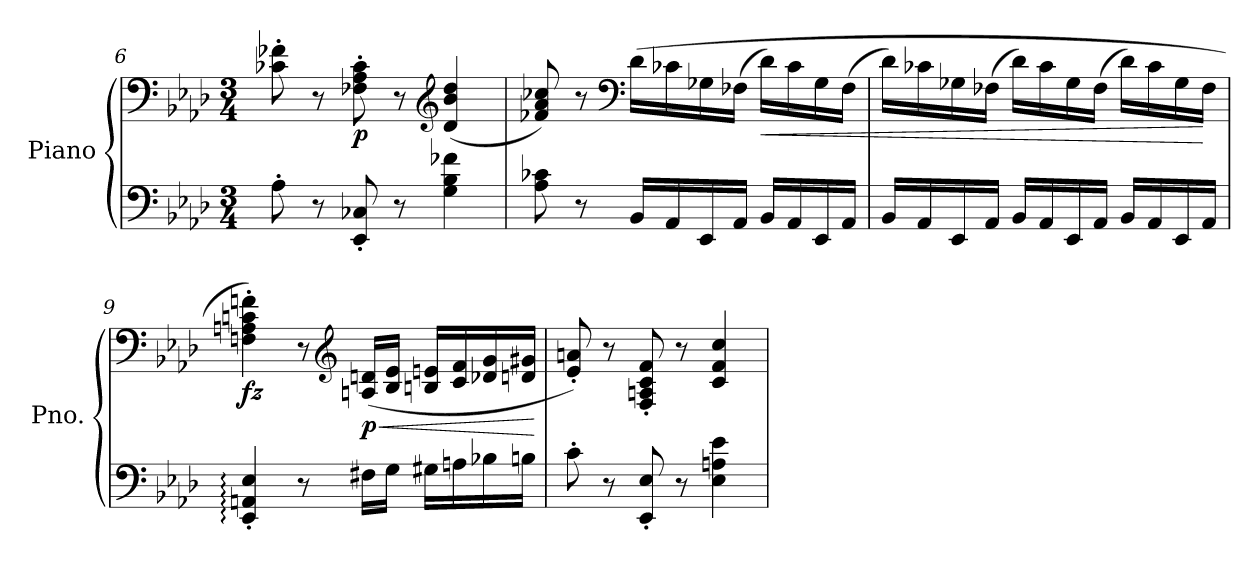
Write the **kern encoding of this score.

**kern	**kern	**dynam
*part1	*part1	*part1
*staff2	*staff1	*staff1/2
*I"Piano	*	*
*I'Pno.	*	*
*clefF4	*clefF4	*
*k[b-e-a-d-]	*k[b-e-a-d-]	*
*M3/4	*M3/4	*
=6	=6	=6
8A-'\	8c-X\' 8f-X\'	.
8r	8r	.
!	!	!LO:DY:b
8EE-/' 8C-X/'	8F-X\' 8A-\' 8c-\'	p
8r	8r	.
*	*clefG2	*
4G\ 4B-\ 4f-X\	(>4d-/ 4b-/ 4dd-/	.
!!LO:LB:g=z
=7	=7	=7
8A-\ 8c-X\	8f-X/ 8a-/ 8cc-X/)	.
8r	8r	.
*	*clefF4	*
16BB-/LL	(16d-\LL	.
16AA-/	16c-X\	.
16EE-/	16G-X\	.
16AA-/JJ	(16F-X\JJ	.
!	!	!LO:HP:b
16BB-/LL	16d-\LL)	<
16AA-/	16c-\	.
16EE-/	16G-\	.
16AA-/JJ	(16F-\JJ	.
=8	=8	=8
16BB-/LL	16d-\LL)	.
16AA-/	16c-X\	.
16EE-/	16G-X\	.
16AA-/JJ	(16F-X\JJ	.
16BB-/LL	16d-\LL)	.
16AA-/	16c-\	.
16EE-/	16G-\	.
16AA-/JJ	(16F-\JJ	.
16BB-/LL	16d-\LL)	.
16AA-/	16c-\	.
16EE-/	16G-\	.
16AA-/JJ	16F-\JJ	[
!!LO:LB:g=z
=9	=9	=9
!	!	!LO:DY:b
4EE-/:' 4AAn/:' 4E-/:'	4Fn\' 4An\' 4cn\' 4fn\')	fz
8r	8r	.
*	*clefG2	*
!	!	!LO:HP:b
!	!	!LO:DY:n=1:b
16F#X\LL	(>16An/ 16dn/LL	< p
16G\JJ	16B-/ 16e-/JJ	.
16G#X\LL	16Bn/ 16en/LL	.
16An\	16c/ 16f/	.
16B-X\	16d-X/ 16g/	.
16Bn\JJ	16dn/ 16g#X/JJ	.
.	.	[
!!LO:LB:g=z
=10	=10	=10
!	!	!LO:DY:b
8c'\	8e-/' 8an/')	other-dynamics
8r	8r	.
8EE-/' 8E-/'	8F/' 8An/' 8c/' 8f/'	.
8r	8r	.
4E-\ 4An\ 4e-\	4c/ 4f/ 4cc/	.
=	=	=
*-	*-	*-
